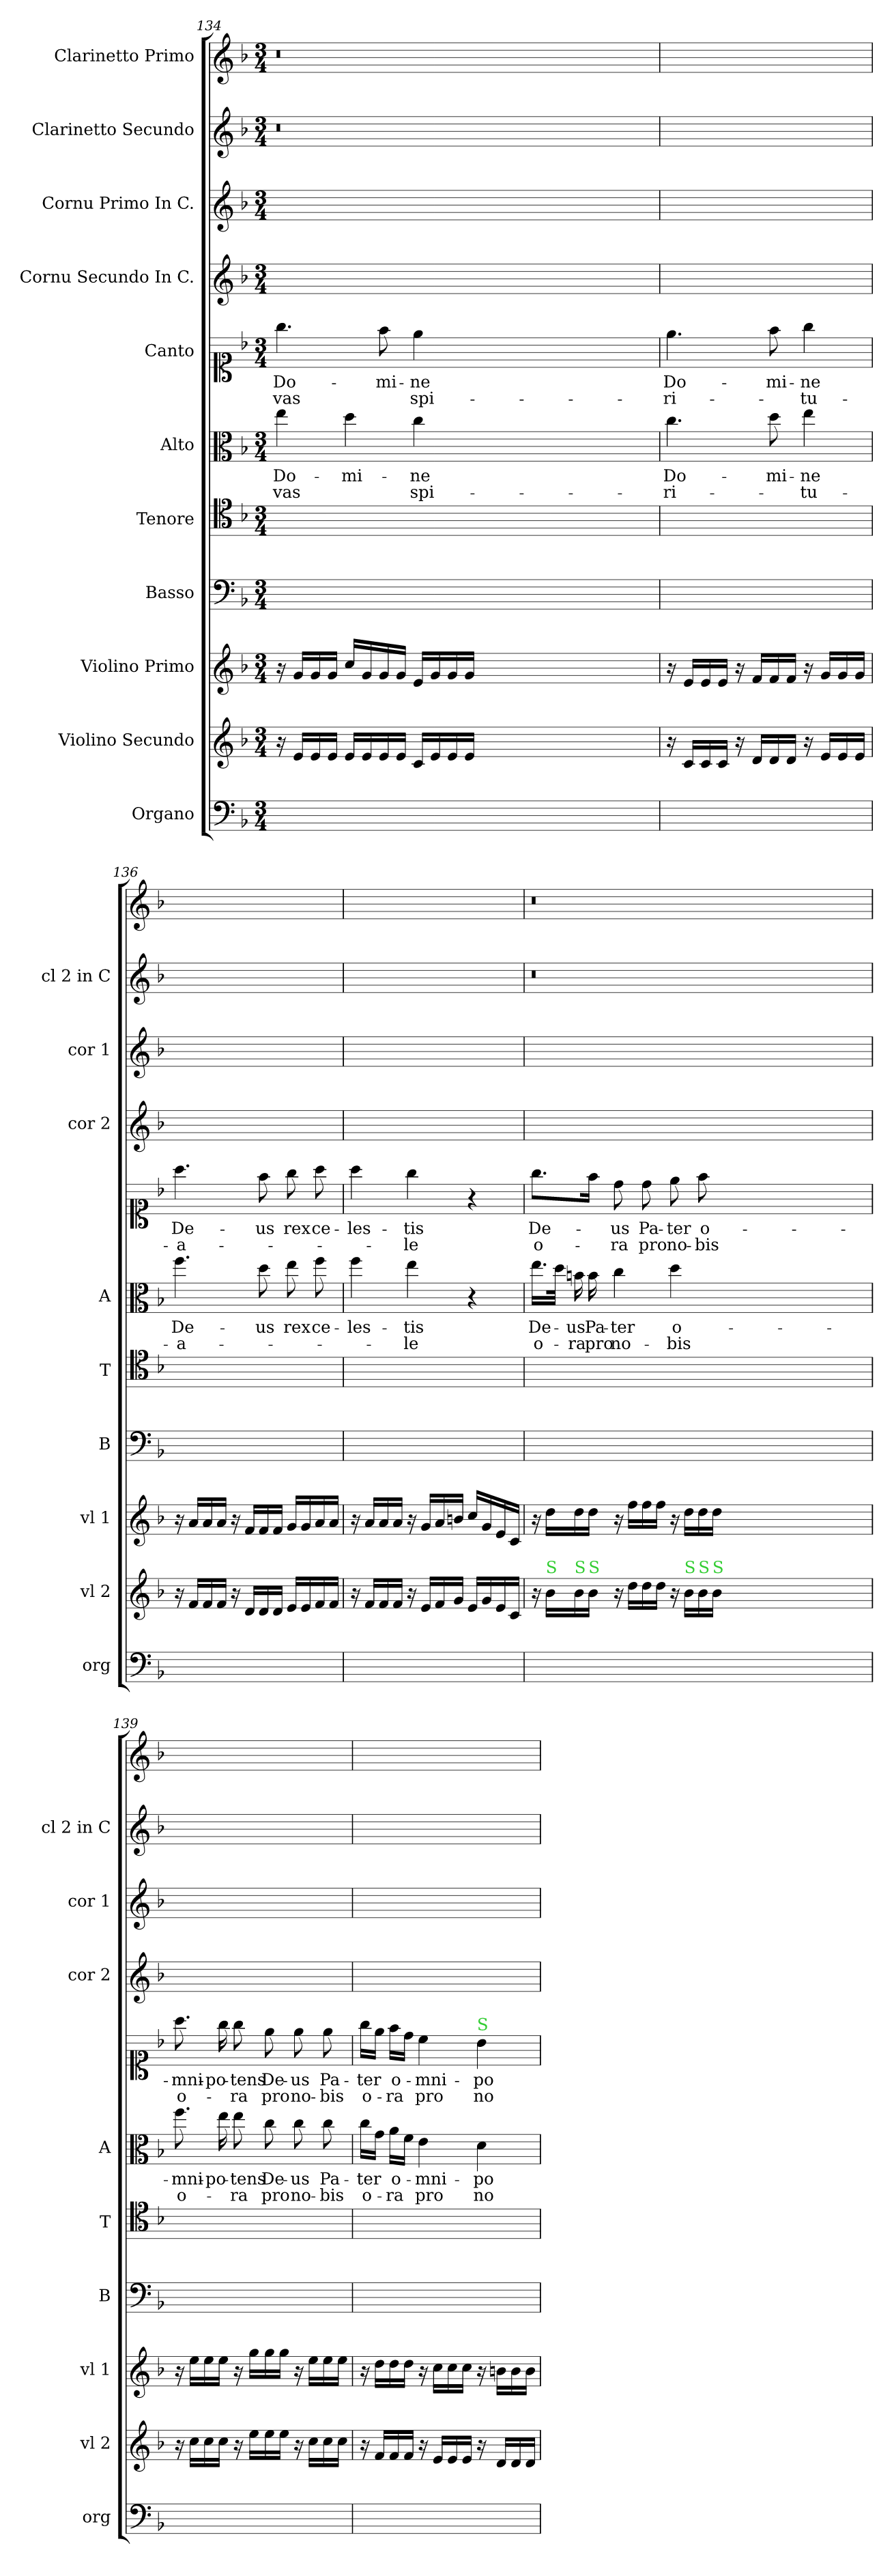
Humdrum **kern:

**kern	**kern	**kern	**kern	**kern	**kern	**text	**text	**kern	**text	**text	**kern	**kern	**kern	**kern
*part11	*part10	*part9	*part8	*part7	*part6	*part6	*part6	*part5	*part5	*part5	*part4	*part3	*part2	*part1
*staff11	*staff10	*staff9	*staff8	*staff7	*staff6	*staff6	*staff6	*staff5	*staff5	*staff5	*staff4	*staff3	*staff2	*staff1
*I"Organo	*I"Violino Secundo	*I"Violino Primo	*I"Basso	*I"Tenore	*I"Alto	*	*	*I"Canto	*	*	*I"Cornu Secundo In C.	*I"Cornu Primo In C.	*I"Clarinetto Secundo	*I"Clarinetto Primo
*I'org	*I'vl 2	*I'vl 1	*I'B	*I'T	*I'A	*	*	*	*	*	*I'cor 2	*I'cor 1	*I'cl 2 in C	*
*clefF4	*clefG2	*clefG2	*clefF4	*clefC4	*clefC3	*	*	*clefC1	*	*	*clefG2	*clefG2	*clefG2	*clefG2
*k[b-]	*k[b-]	*k[b-]	*k[b-]	*k[b-]	*k[b-]	*	*	*k[b-]	*	*	*k[b-]	*k[b-]	*k[b-]	*k[b-]
*M3/4	*M3/4	*M3/4	*M3/4	*M3/4	*M3/4	*	*	*M3/4	*	*	*M3/4	*M3/4	*M3/4	*M3/4
=134	=134	=134	=134	=134	=134	=134	=134	=134	=134	=134	=134	=134	=134	=134
2.ryy	16r	16r	2.ryy	2.ryy	4ee\	Do-	vas	4.gg\	Do-	vas	2.ryy	2.ryy	0.r	0.r
.	16e/LL	16g/LL	.	.	.	.	.	.	.	.	.	.	.	.
.	16e/	16g/	.	.	.	.	.	.	.	.	.	.	.	.
.	16e/JJ	16g/JJ	.	.	.	.	.	.	.	.	.	.	.	.
.	16e/LL	16cc/LL	.	.	4dd\	-mi-	.	.	.	.	.	.	.	.
.	16e/	16g/	.	.	.	.	.	.	.	.	.	.	.	.
.	16e/	16g/	.	.	.	.	.	8ff\	-mi-	.	.	.	.	.
.	16e/JJ	16g/JJ	.	.	.	.	.	.	.	.	.	.	.	.
.	16c/LL	16e/LL	.	.	4cc\	-ne	spi-	4ee\	-ne	spi-	.	.	.	.
.	16e/	16g/	.	.	.	.	.	.	.	.	.	.	.	.
.	16e/	16g/	.	.	.	.	.	.	.	.	.	.	.	.
.	16e/JJ	16g/JJ	.	.	.	.	.	.	.	.	.	.	.	.
0ryy	0ryy	0ryy	0ryy	0ryy	0ryy	.	.	0ryy	.	.	0ryy	0ryy	.	.
4ryy	4ryy	4ryy	4ryy	4ryy	4ryy	.	.	4ryy	.	.	4ryy	4ryy	.	.
=135	=135	=135	=135	=135	=135	=135	=135	=135	=135	=135	=135	=135	=135	=135
!	!	!	!	!	!	!LO:LY:i	!	!	!LO:LY:i	!	!	!	!	!
2.ryy	16r	16r	2.ryy	2.ryy	4.cc\	Do-	-ri-	4.ee\	Do-	-ri-	2.ryy	2.ryy	2.ryy	2.ryy
.	16c/LL	16e/LL	.	.	.	.	.	.	.	.	.	.	.	.
.	16c/	16e/	.	.	.	.	.	.	.	.	.	.	.	.
.	16c/JJ	16e/JJ	.	.	.	.	.	.	.	.	.	.	.	.
.	16r	16r	.	.	.	.	.	.	.	.	.	.	.	.
.	16d/LL	16f/LL	.	.	.	.	.	.	.	.	.	.	.	.
!	!	!	!	!	!	!LO:LY:i	!	!	!LO:LY:i	!	!	!	!	!
.	16d/	16f/	.	.	8dd\	-mi-	.	8ff\	-mi-	.	.	.	.	.
.	16d/JJ	16f/JJ	.	.	.	.	.	.	.	.	.	.	.	.
!	!	!	!	!	!	!LO:LY:i	!	!	!LO:LY:i	!	!	!	!	!
.	16r	16r	.	.	4ee\	-ne	-tu-	4gg\	-ne	-tu-	.	.	.	.
.	16e/LL	16g/LL	.	.	.	.	.	.	.	.	.	.	.	.
.	16e/	16g/	.	.	.	.	.	.	.	.	.	.	.	.
.	16e/JJ	16g/JJ	.	.	.	.	.	.	.	.	.	.	.	.
=136	=136	=136	=136	=136	=136	=136	=136	=136	=136	=136	=136	=136	=136	=136
2.ryy	16r	16r	2.ryy	2.ryy	4.ff\	De-	-a-	4.aa\	De-	-a-	2.ryy	2.ryy	2.ryy	2.ryy
.	16f/LL	16a/LL	.	.	.	.	.	.	.	.	.	.	.	.
.	16f/	16a/	.	.	.	.	.	.	.	.	.	.	.	.
.	16f/JJ	16a/JJ	.	.	.	.	.	.	.	.	.	.	.	.
.	16r	16r	.	.	.	.	.	.	.	.	.	.	.	.
.	16d/LL	16f/LL	.	.	.	.	.	.	.	.	.	.	.	.
.	16d/	16f/	.	.	8dd\	-us	.	8ff\	-us	.	.	.	.	.
.	16d/JJ	16f/JJ	.	.	.	.	.	.	.	.	.	.	.	.
.	16e/LL	16g/LL	.	.	8ee\	rex	.	8gg\	rex	.	.	.	.	.
.	16e/	16g/	.	.	.	.	.	.	.	.	.	.	.	.
.	16f/	16a/	.	.	8ff\	ce-	.	8aa\	ce-	.	.	.	.	.
.	16f/JJ	16a/JJ	.	.	.	.	.	.	.	.	.	.	.	.
=137	=137	=137	=137	=137	=137	=137	=137	=137	=137	=137	=137	=137	=137	=137
2.ryy	16r	16r	2.ryy	2.ryy	4ff\	-les-	.	4aa\	-les-	.	2.ryy	2.ryy	2.ryy	2.ryy
.	16f/LL	16a/LL	.	.	.	.	.	.	.	.	.	.	.	.
.	16f/	16a/	.	.	.	.	.	.	.	.	.	.	.	.
.	16f/JJ	16a/JJ	.	.	.	.	.	.	.	.	.	.	.	.
.	16r	16r	.	.	4ee\	-tis	-le	4gg\	-tis	-le	.	.	.	.
.	16e/LL	16g/LL	.	.	.	.	.	.	.	.	.	.	.	.
.	16f/	16a/	.	.	.	.	.	.	.	.	.	.	.	.
.	16g/JJ	16bn/JJ	.	.	.	.	.	.	.	.	.	.	.	.
.	16e/LL	16cc/LL	.	.	4r	.	.	4r	.	.	.	.	.	.
.	16g/	16g/	.	.	.	.	.	.	.	.	.	.	.	.
.	16e/	16e/	.	.	.	.	.	.	.	.	.	.	.	.
.	16c/JJ	16c/JJ	.	.	.	.	.	.	.	.	.	.	.	.
=138	=138	=138	=138	=138	=138	=138	=138	=138	=138	=138	=138	=138	=138	=138
2.ryy	16r	16r	2.ryy	2.ryy	16.ee\LL	De-	o-	8.gg\L	De-	o-	2.ryy	2.ryy	0.r	0.r
!	!LO:TX:a:color=limegreen:t=S	!	!	!	!	!	!	!	!	!	!	!	!	!
.	16b-\LL	16dd\LL	.	.	.	.	.	.	.	.	.	.	.	.
.	.	.	.	.	32dd\JJk	.	.	.	.	.	.	.	.	.
!	!LO:TX:a:color=limegreen:t=S	!	!	!	!	!	!	!	!	!	!	!	!	!
.	16b-\	16dd\	.	.	16bn\	-us	-ra	.	.	.	.	.	.	.
!	!LO:TX:a:color=limegreen:t=S	!	!	!	!	!	!	!	!	!	!	!	!	!
.	16b-\JJ	16dd\JJ	.	.	16b\	Pa-	pro	16ff\Jk	.	.	.	.	.	.
.	16r	16r	.	.	4cc\	-ter	no-	8dd\	-us	-ra	.	.	.	.
.	16dd\LL	16ff\LL	.	.	.	.	.	.	.	.	.	.	.	.
.	16dd\	16ff\	.	.	.	.	.	8dd\	Pa-	pro	.	.	.	.
.	16dd\JJ	16ff\JJ	.	.	.	.	.	.	.	.	.	.	.	.
.	16r	16r	.	.	4dd\	o-	-bis	8ee\	-ter	no-	.	.	.	.
!	!LO:TX:a:color=limegreen:t=S	!	!	!	!	!	!	!	!	!	!	!	!	!
.	16b-\LL	16dd\LL	.	.	.	.	.	.	.	.	.	.	.	.
!	!LO:TX:a:color=limegreen:t=S	!	!	!	!	!	!	!	!	!	!	!	!	!
.	16b-\	16dd\	.	.	.	.	.	8ff\	o-	-bis	.	.	.	.
!	!LO:TX:a:color=limegreen:t=S	!	!	!	!	!	!	!	!	!	!	!	!	!
.	16b-\JJ	16dd\JJ	.	.	.	.	.	.	.	.	.	.	.	.
0ryy	0ryy	0ryy	0ryy	0ryy	0ryy	.	.	0ryy	.	.	0ryy	0ryy	.	.
4ryy	4ryy	4ryy	4ryy	4ryy	4ryy	.	.	4ryy	.	.	4ryy	4ryy	.	.
=139	=139	=139	=139	=139	=139	=139	=139	=139	=139	=139	=139	=139	=139	=139
2.ryy	16r	16r	2.ryy	2.ryy	8.ff\	-mni-	o-	8.aa\	-mni-	o-	2.ryy	2.ryy	2.ryy	2.ryy
.	16cc\LL	16ee\LL	.	.	.	.	.	.	.	.	.	.	.	.
.	16cc\	16ee\	.	.	.	.	.	.	.	.	.	.	.	.
.	16cc\JJ	16ee\JJ	.	.	16ee\	-po-	.	16gg\	-po-	.	.	.	.	.
.	16r	16r	.	.	8ee\	-tens	-ra	8gg\	-tens	-ra	.	.	.	.
.	16ee\LL	16gg\LL	.	.	.	.	.	.	.	.	.	.	.	.
.	16ee\	16gg\	.	.	8cc\	De-	pro	8ee\	De-	pro	.	.	.	.
.	16ee\JJ	16gg\JJ	.	.	.	.	.	.	.	.	.	.	.	.
.	16r	16r	.	.	8cc\	-us	no-	8ee\	-us	no-	.	.	.	.
.	16cc\LL	16ee\LL	.	.	.	.	.	.	.	.	.	.	.	.
.	16cc\	16ee\	.	.	8cc\	Pa-	-bis	8ee\	Pa-	-bis	.	.	.	.
.	16cc\JJ	16ee\JJ	.	.	.	.	.	.	.	.	.	.	.	.
=140	=140	=140	=140	=140	=140	=140	=140	=140	=140	=140	=140	=140	=140	=140
2.ryy	16r	16r	2.ryy	2.ryy	16cc\LL	-ter	o-	16gg\LL	-ter	o-	2.ryy	2.ryy	2.ryy	2.ryy
.	16f/LL	16dd\LL	.	.	16g\JJ	.	.	16ee\JJ	.	.	.	.	.	.
.	16f/	16dd\	.	.	16a\LL	o-	-ra	16ff\LL	o-	-ra	.	.	.	.
.	16f/JJ	16dd\JJ	.	.	16f\JJ	.	.	16dd\JJ	.	.	.	.	.	.
.	16r	16r	.	.	4e\	-mni-	pro	4cc\	-mni-	pro	.	.	.	.
.	16e/LL	16cc\LL	.	.	.	.	.	.	.	.	.	.	.	.
.	16e/	16cc\	.	.	.	.	.	.	.	.	.	.	.	.
.	16e/JJ	16cc\JJ	.	.	.	.	.	.	.	.	.	.	.	.
!	!	!	!	!	!	!	!	!LO:TX:a:color=limegreen:t=S	!	!	!	!	!	!
.	16r	16r	.	.	4d\	-po-	no-	4b-\	-po-	no-	.	.	.	.
.	16d/LL	16bn\LL	.	.	.	.	.	.	.	.	.	.	.	.
.	16d/	16b\	.	.	.	.	.	.	.	.	.	.	.	.
.	16d/JJ	16b\JJ	.	.	.	.	.	.	.	.	.	.	.	.
=	=	=	=	=	=	=	=	=	=	=	=	=	=	=
*-	*-	*-	*-	*-	*-	*-	*-	*-	*-	*-	*-	*-	*-	*-
